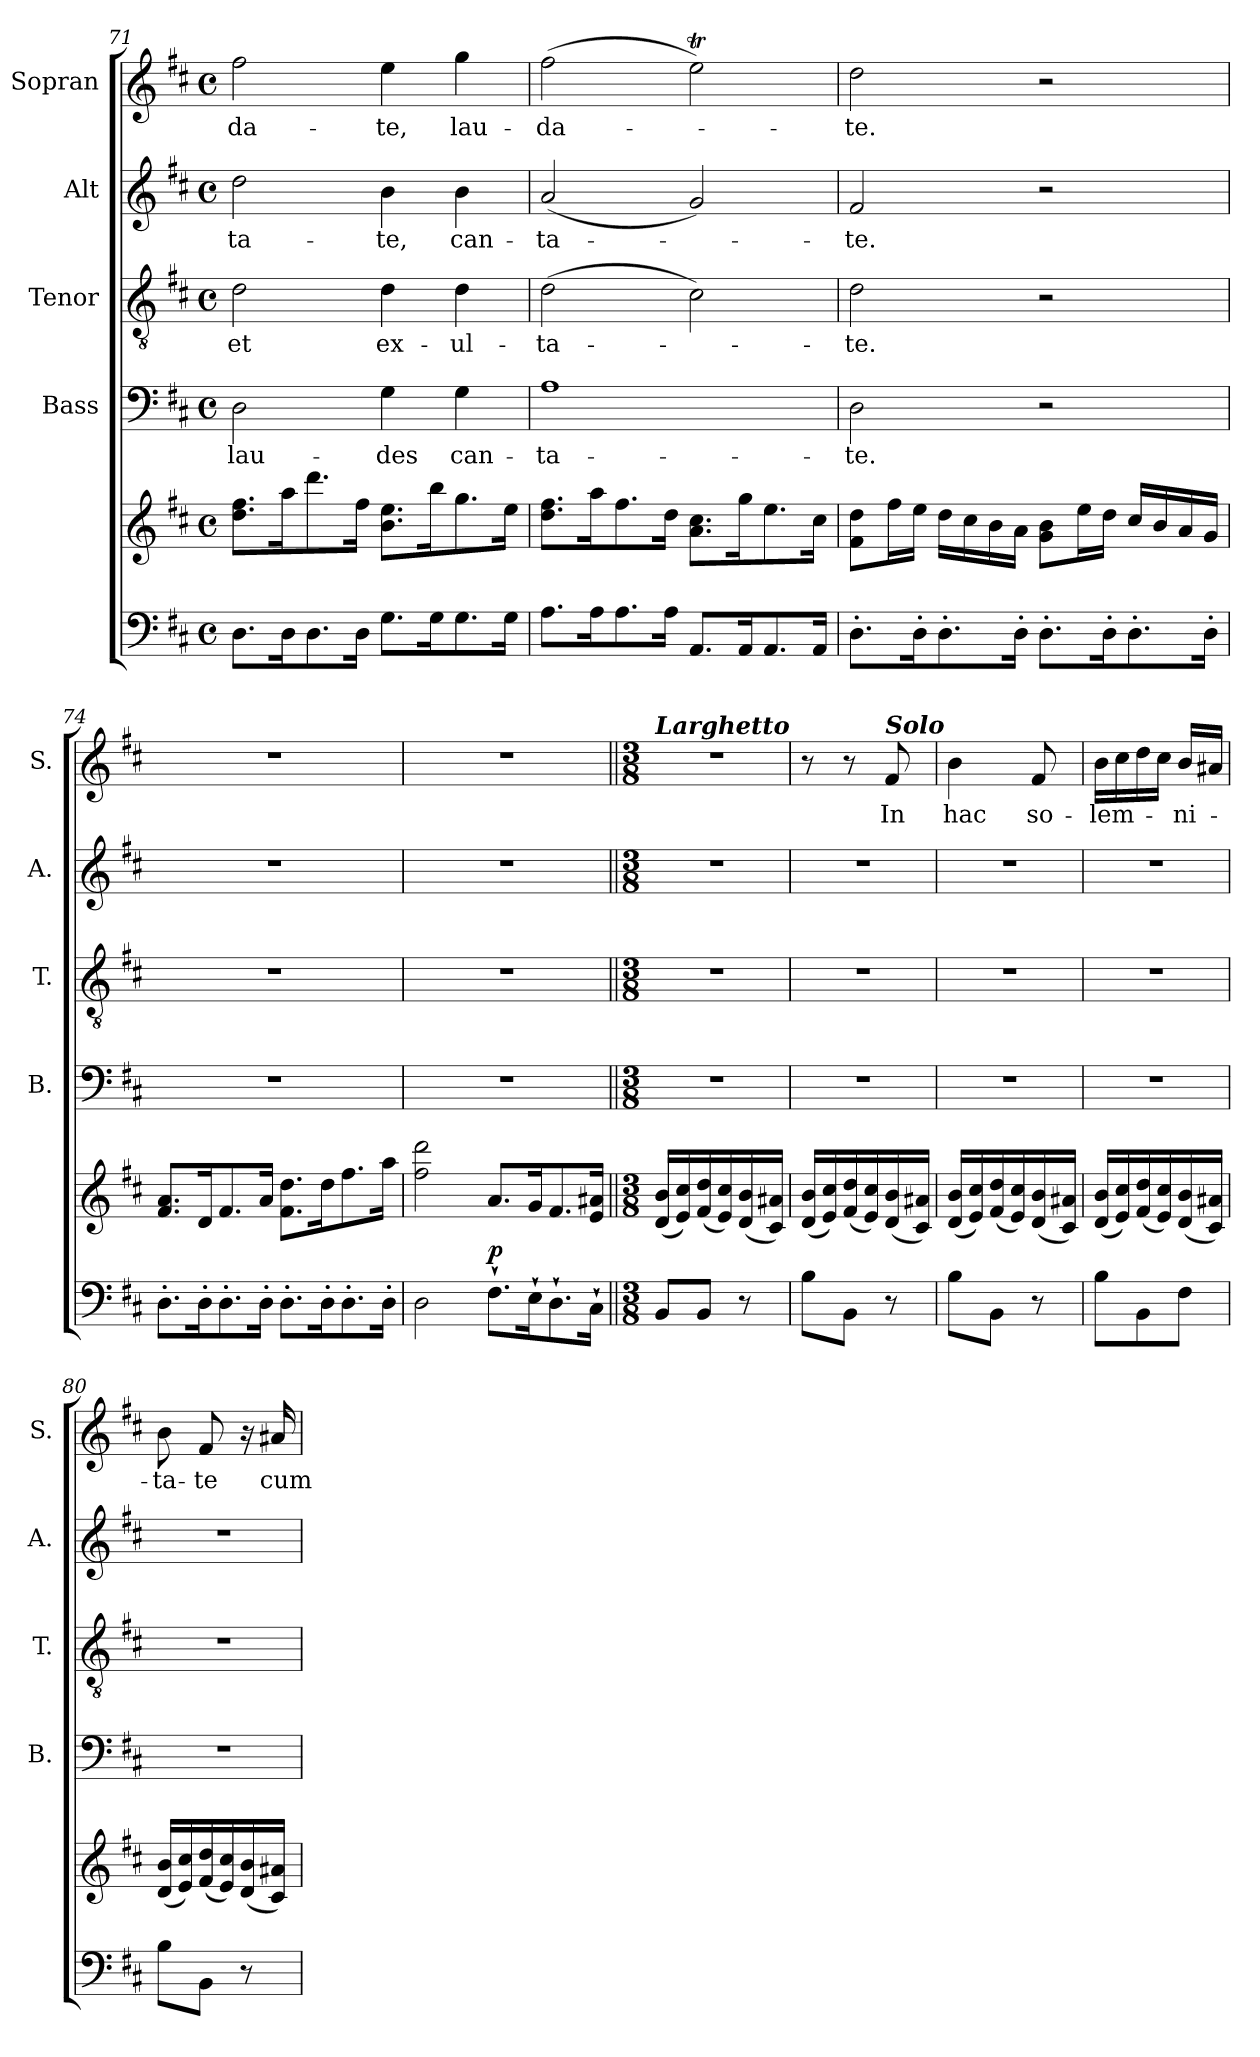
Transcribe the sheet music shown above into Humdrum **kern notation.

**kern	**kern	**dynam	**kern	**text	**kern	**text	**kern	**text	**kern	**text
*part5	*part5	*part5	*part4	*part4	*part3	*part3	*part2	*part2	*part1	*part1
*staff6	*staff5	*staff5/6	*staff4	*staff4	*staff3	*staff3	*staff2	*staff2	*staff1	*staff1
*	*	*	*I"Bass	*	*I"Tenor	*	*I"Alt	*	*I"Sopran	*
*	*	*	*I'B.	*	*I'T.	*	*I'A.	*	*I'S.	*
*clefF4	*clefG2	*	*clefF4	*	*clefGv2	*	*clefG2	*	*clefG2	*
*k[f#c#]	*k[f#c#]	*	*k[f#c#]	*	*k[f#c#]	*	*k[f#c#]	*	*k[f#c#]	*
*D:	*D:	*	*D:	*	*D:	*	*D:	*	*D:	*
*M4/4	*M4/4	*	*M4/4	*	*M4/4	*	*M4/4	*	*M4/4	*
*met(c)	*met(c)	*	*met(c)	*	*met(c)	*	*met(c)	*	*met(c)	*
=71	=71	=71	=71	=71	=71	=71	=71	=71	=71	=71
!	!	!	!	!LO:LY:b	!	!LO:LY:b	!	!LO:LY:b	!	!LO:LY:b
8.D\L	8.dd\ 8.ff#\L	.	2D\	lau-	2d\	et	2dd\	-ta-	2ff#\	-da-
16D\k	16aa\k	.	.	.	.	.	.	.	.	.
8.D\	8.ddd\	.	.	.	.	.	.	.	.	.
16D\Jk	16ff#\Jk	.	.	.	.	.	.	.	.	.
!	!	!	!	!LO:LY:b	!	!LO:LY:b	!	!LO:LY:b	!	!LO:LY:b
8.G\L	8.b\ 8.ee\L	.	4G\	-des	4d\	ex-	4b\	-te,	4ee\	-te,
16G\k	16bb\k	.	.	.	.	.	.	.	.	.
!	!	!	!	!LO:LY:b	!	!LO:LY:b	!	!LO:LY:b	!	!LO:LY:b
8.G\	8.gg\	.	4G\	can-	4d\	-ul-	4b\	can-	4gg\	lau-
16G\Jk	16ee\Jk	.	.	.	.	.	.	.	.	.
!!LO:LB:g=z
=72	=72	=72	=72	=72	=72	=72	=72	=72	=72	=72
!	!	!	!	!LO:LY:b	!	!LO:LY:b	!	!LO:LY:b	!	!LO:LY:b
8.A\L	8.dd\ 8.ff#\L	.	1A	-ta-	(>2d\	-ta-	(<2a/	-ta-	(>2ff#\	-da-
16A\k	16aa\k	.	.	.	.	.	.	.	.	.
8.A\	8.ff#\	.	.	.	.	.	.	.	.	.
16A\Jk	16dd\Jk	.	.	.	.	.	.	.	.	.
8.AA/L	8.a\ 8.cc#\L	.	.	.	2c#\)	.	2g/)	.	2eeT\)	.
16AA/k	16gg\k	.	.	.	.	.	.	.	.	.
8.AA/	8.ee\	.	.	.	.	.	.	.	.	.
16AA/Jk	16cc#\Jk	.	.	.	.	.	.	.	.	.
=73	=73	=73	=73	=73	=73	=73	=73	=73	=73	=73
!	!	!	!	!LO:LY:b	!	!LO:LY:b	!	!LO:LY:b	!	!LO:LY:b
8.D'>\L	8f#\ 8dd\L	.	2D\	-te.	2d\	-te.	2f#/	-te.	2dd\	-te.
.	16ff#\L	.	.	.	.	.	.	.	.	.
16D'>\k	16ee\JJ	.	.	.	.	.	.	.	.	.
8.D'>\	16dd\LL	.	.	.	.	.	.	.	.	.
.	16cc#\	.	.	.	.	.	.	.	.	.
.	16b\	.	.	.	.	.	.	.	.	.
16D'>\Jk	16a\JJ	.	.	.	.	.	.	.	.	.
8.D'>\L	8g\ 8b\L	.	2r	.	2r	.	2r	.	2r	.
.	16ee\L	.	.	.	.	.	.	.	.	.
16D'>\k	16dd\JJ	.	.	.	.	.	.	.	.	.
8.D'>\	16cc#/LL	.	.	.	.	.	.	.	.	.
.	16b/	.	.	.	.	.	.	.	.	.
.	16a/	.	.	.	.	.	.	.	.	.
16D'>\Jk	16g/JJ	.	.	.	.	.	.	.	.	.
=74	=74	=74	=74	=74	=74	=74	=74	=74	=74	=74
8.D'>\L	8.f#/ 8.a/L	.	1r	.	1r	.	1r	.	1r	.
16D'>\k	16d/k	.	.	.	.	.	.	.	.	.
8.D'>\	8.f#/	.	.	.	.	.	.	.	.	.
16D'>\Jk	16a/Jk	.	.	.	.	.	.	.	.	.
8.D'>\L	8.f#\ 8.dd\L	.	.	.	.	.	.	.	.	.
16D'>\k	16dd\k	.	.	.	.	.	.	.	.	.
8.D'>\	8.ff#\	.	.	.	.	.	.	.	.	.
16D'>\Jk	16aa\Jk	.	.	.	.	.	.	.	.	.
=75	=75	=75	=75	=75	=75	=75	=75	=75	=75	=75
2D\	2ff#\ 2ddd\	.	1r	.	1r	.	1r	.	1r	.
!	!	!LO:DY:a=2	!	!	!	!	!	!	!	!
8.F#`>\L	8.a/L	p	.	.	.	.	.	.	.	.
16E`>\k	16g/k	.	.	.	.	.	.	.	.	.
8.D`>\	8.f#/	.	.	.	.	.	.	.	.	.
16C#`>\Jk	16e/ 16a#X/Jk	.	.	.	.	.	.	.	.	.
!!LO:PB:g=z
=76||	=76||	=76||	=76||	=76||	=76||	=76||	=76||	=76||	=76||	=76||
*M3/8	*M3/8	*	*M3/8	*	*M3/8	*	*M3/8	*	*M3/8	*
!	!	!	!	!	!	!	!	!	!LO:TX:a:Bi:t=Larghetto	!
8BB/L	(<16d/ 16b/LL	.	4.r	.	4.r	.	4.r	.	4.r	.
.	16e/ 16cc#/)	.	.	.	.	.	.	.	.	.
8BB/J	(<16f#/ 16dd/	.	.	.	.	.	.	.	.	.
.	16e/ 16cc#/)	.	.	.	.	.	.	.	.	.
8r	(<16d/ 16b/	.	.	.	.	.	.	.	.	.
.	16c#/ 16a#X/JJ)	.	.	.	.	.	.	.	.	.
=77	=77	=77	=77	=77	=77	=77	=77	=77	=77	=77
8B\L	(<16d/ 16b/LL	.	4.r	.	4.r	.	4.r	.	8r	.
.	16e/ 16cc#/)	.	.	.	.	.	.	.	.	.
8BB\J	(<16f#/ 16dd/	.	.	.	.	.	.	.	8r	.
.	16e/ 16cc#/)	.	.	.	.	.	.	.	.	.
!	!	!	!	!	!	!	!	!	!LO:TX:a:Bi:t=Solo	!
!	!	!	!	!	!	!	!	!	!	!LO:LY:b
8r	(<16d/ 16b/	.	.	.	.	.	.	.	8f#/	In
.	16c#/ 16a#X/JJ)	.	.	.	.	.	.	.	.	.
=78	=78	=78	=78	=78	=78	=78	=78	=78	=78	=78
!	!	!	!	!	!	!	!	!	!	!LO:LY:b
8B\L	(<16d/ 16b/LL	.	4.r	.	4.r	.	4.r	.	4b\	hac
.	16e/ 16cc#/)	.	.	.	.	.	.	.	.	.
8BB\J	(<16f#/ 16dd/	.	.	.	.	.	.	.	.	.
.	16e/ 16cc#/)	.	.	.	.	.	.	.	.	.
!	!	!	!	!	!	!	!	!	!	!LO:LY:b
8r	(<16d/ 16b/	.	.	.	.	.	.	.	8f#/	so-
.	16c#/ 16a#X/JJ)	.	.	.	.	.	.	.	.	.
=79	=79	=79	=79	=79	=79	=79	=79	=79	=79	=79
!	!	!	!	!	!	!	!	!	!	!LO:LY:b
8B\L	(<16d/ 16b/LL	.	4.r	.	4.r	.	4.r	.	16b\LL	-lem-
.	16e/ 16cc#/)	.	.	.	.	.	.	.	16cc#\	.
8BB\	(<16f#/ 16dd/	.	.	.	.	.	.	.	16dd\	.
.	16e/ 16cc#/)	.	.	.	.	.	.	.	16cc#\JJ	.
!	!	!	!	!	!	!	!	!	!	!LO:LY:b
8F#\J	(<16d/ 16b/	.	.	.	.	.	.	.	16b/LL	-ni-
.	16c#/ 16a#X/JJ)	.	.	.	.	.	.	.	16a#X/JJ	.
=80	=80	=80	=80	=80	=80	=80	=80	=80	=80	=80
!	!	!	!	!	!	!	!	!	!	!LO:LY:b
8B\L	(<16d/ 16b/LL	.	4.r	.	4.r	.	4.r	.	8b\	-ta-
.	16e/ 16cc#/)	.	.	.	.	.	.	.	.	.
!	!	!	!	!	!	!	!	!	!	!LO:LY:b
8BB\J	(<16f#/ 16dd/	.	.	.	.	.	.	.	8f#/	-te
.	16e/ 16cc#/)	.	.	.	.	.	.	.	.	.
8r	(<16d/ 16b/	.	.	.	.	.	.	.	16r	.
!	!	!	!	!	!	!	!	!	!	!LO:LY:b
.	16c#/ 16a#X/JJ)	.	.	.	.	.	.	.	16a#X/	cum
=	=	=	=	=	=	=	=	=	=	=
*-	*-	*-	*-	*-	*-	*-	*-	*-	*-	*-
